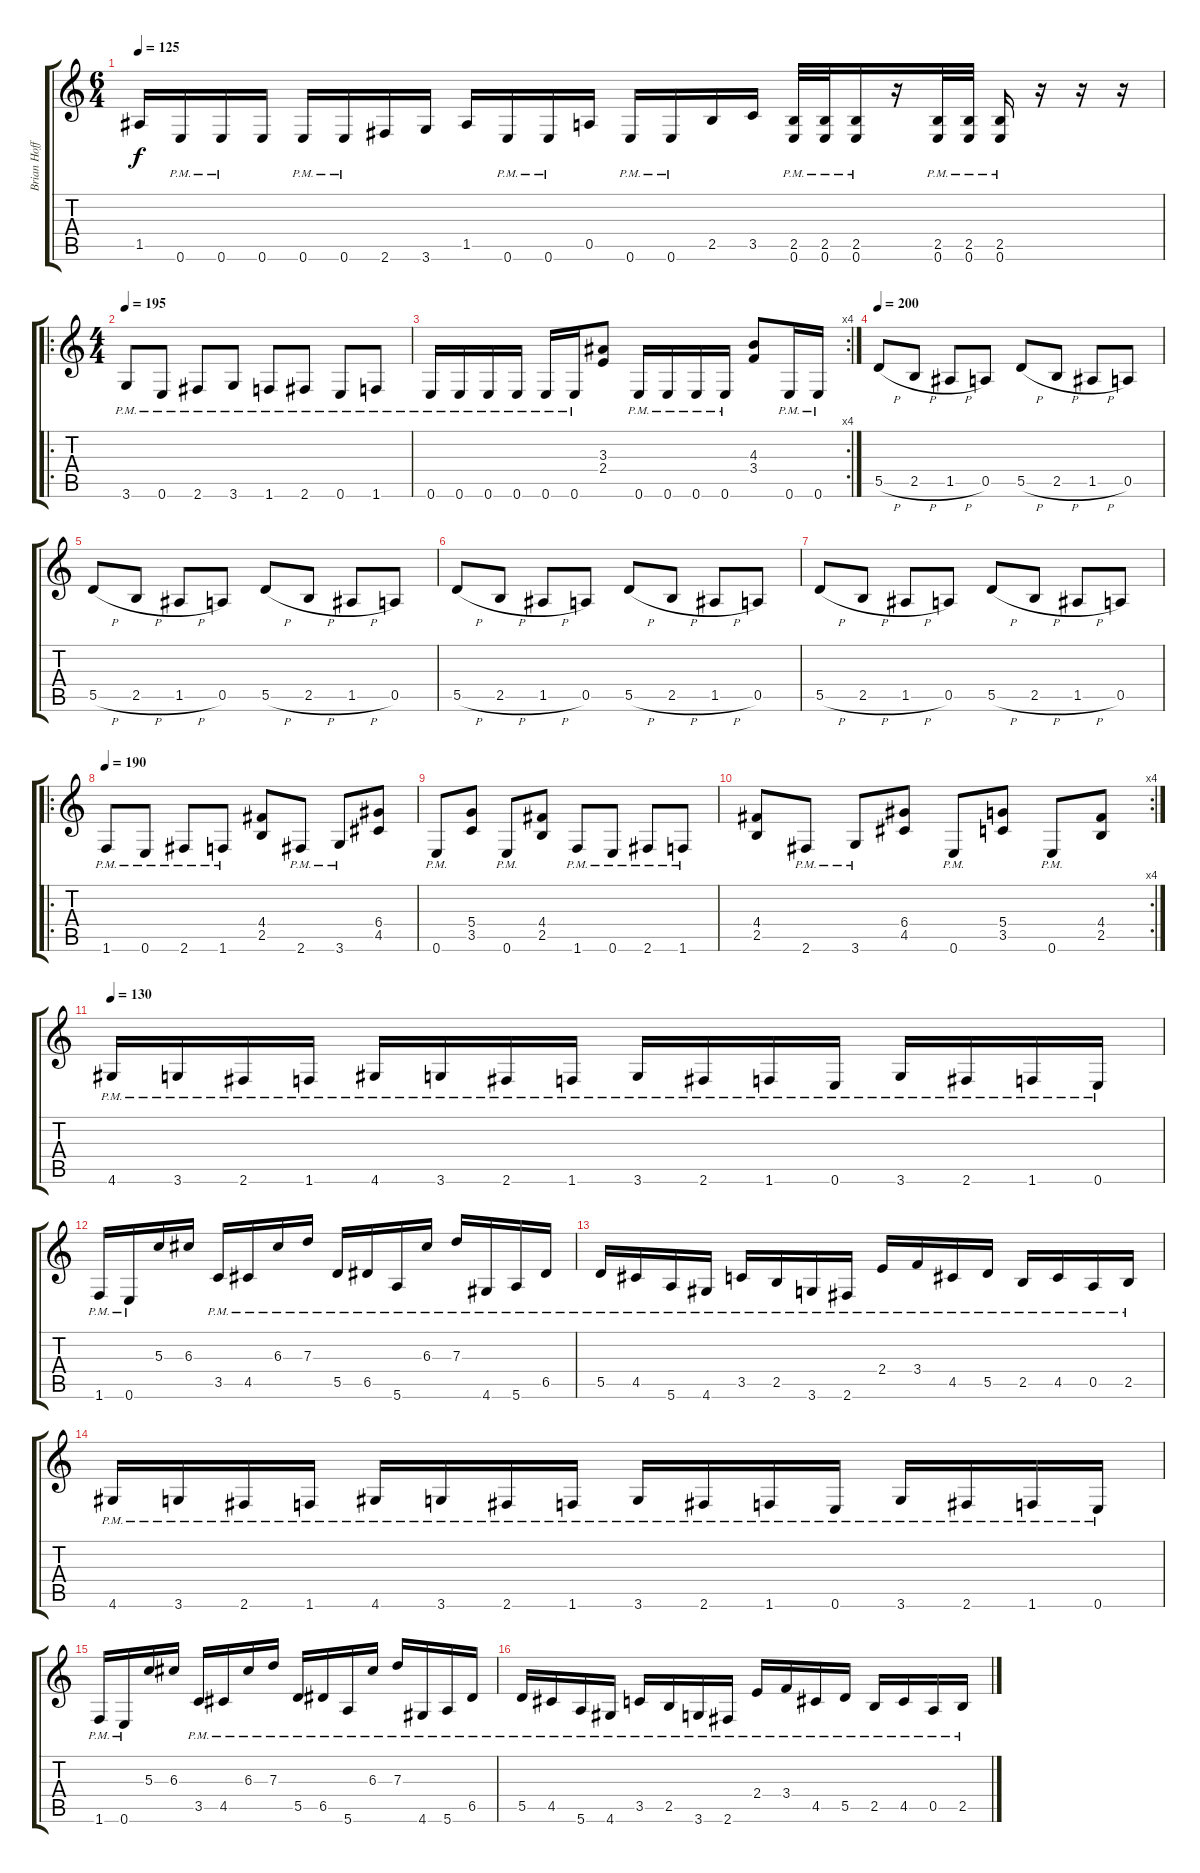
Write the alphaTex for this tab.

\track ("Brian Hoffman" "Brian Hoff") {instrument distortionguitar}
\staff {score tabs}
\tuning (E4 B3 G3 D3 A2 E2) {hide}
\ts (6 4)
\tempo 125
\clef g2
\ks c
1.5.16{dy f} 0.6{pm}.16 0.6{pm}.16 0.6.16 0.6{pm}.16 0.6{pm}.16 2.6.16 3.6.16 1.5.16 0.6{pm}.16 0.6{pm}.16 0.5.16 0.6{pm}.16 0.6{pm}.16 2.5.16 3.5.16 (2.5{pm} 0.6{pm}).32 (2.5{pm} 0.6{pm}).32 (2.5{pm} 0.6{pm}).16 r.16 (2.5{pm} 0.6{pm}).32 (2.5{pm} 0.6{pm}).32 (2.5{pm} 0.6{pm}).16 r.16 r.16 r.16 |
\ro
\ts (4 4)
\tempo 195
3.6{pm}.8 0.6{pm}.8 2.6{pm}.8 3.6{pm}.8 1.6{pm}.8 2.6{pm}.8 0.6{pm}.8 1.6{pm}.8 |
\rc 4
0.6{pm}.16 0.6{pm}.16 0.6{pm}.16 0.6{pm}.16 0.6{pm}.16 0.6{pm}.16 (3.3 2.4).8 0.6{pm}.16 0.6{pm}.16 0.6{pm}.16 0.6{pm}.16 (4.3 3.4).8 0.6{pm}.16 0.6{pm}.16 |
\tempo 200
5.5{h}.8 2.5{h}.8 1.5{h}.8 0.5.8 5.5{h}.8 2.5{h}.8 1.5{h}.8 0.5.8 |
5.5{h}.8 2.5{h}.8 1.5{h}.8 0.5.8 5.5{h}.8 2.5{h}.8 1.5{h}.8 0.5.8 |
5.5{h}.8 2.5{h}.8 1.5{h}.8 0.5.8 5.5{h}.8 2.5{h}.8 1.5{h}.8 0.5.8 |
5.5{h}.8 2.5{h}.8 1.5{h}.8 0.5.8 5.5{h}.8 2.5{h}.8 1.5{h}.8 0.5.8 |
\ro
\tempo 190
1.6{pm}.8 0.6{pm}.8 2.6{pm}.8 1.6{pm}.8 (4.4 2.5).8 2.6{pm}.8 3.6{pm}.8 (6.4 4.5).8 |
0.6{pm}.8 (5.4 3.5).8 0.6{pm}.8 (4.4 2.5).8 1.6{pm}.8 0.6{pm}.8 2.6{pm}.8 1.6{pm}.8 |
\rc 4
(4.4 2.5).8 2.6{pm}.8 3.6{pm}.8 (6.4 4.5).8 0.6{pm}.8 (5.4 3.5).8 0.6{pm}.8 (4.4 2.5).8 |
\tempo 130
4.6{pm}.16 3.6{pm}.16 2.6{pm}.16 1.6{pm}.16 4.6{pm}.16 3.6{pm}.16 2.6{pm}.16 1.6{pm}.16 3.6{pm}.16 2.6{pm}.16 1.6{pm}.16 0.6{pm}.16 3.6{pm}.16 2.6{pm}.16 1.6{pm}.16 0.6{pm}.16 |
1.6{pm}.16 0.6{pm}.16 5.3.16 6.3.16 3.5{pm}.16 4.5{pm}.16 6.3{pm}.16 7.3{pm}.16 5.5{pm}.16 6.5{pm}.16 5.6{pm}.16 6.3{pm}.16 7.3{pm}.16 4.6{pm}.16 5.6{pm}.16 6.5{pm}.16 |
5.5{pm}.16 4.5{pm}.16 5.6{pm}.16 4.6{pm}.16 3.5{pm}.16 2.5{pm}.16 3.6{pm}.16 2.6{pm}.16 2.4{pm}.16 3.4{pm}.16 4.5{pm}.16 5.5{pm}.16 2.5{pm}.16 4.5{pm}.16 0.5{pm}.16 2.5{pm}.16 |
4.6{pm}.16 3.6{pm}.16 2.6{pm}.16 1.6{pm}.16 4.6{pm}.16 3.6{pm}.16 2.6{pm}.16 1.6{pm}.16 3.6{pm}.16 2.6{pm}.16 1.6{pm}.16 0.6{pm}.16 3.6{pm}.16 2.6{pm}.16 1.6{pm}.16 0.6{pm}.16 |
1.6{pm}.16 0.6{pm}.16 5.3.16 6.3.16 3.5{pm}.16 4.5{pm}.16 6.3{pm}.16 7.3{pm}.16 5.5{pm}.16 6.5{pm}.16 5.6{pm}.16 6.3{pm}.16 7.3{pm}.16 4.6{pm}.16 5.6{pm}.16 6.5{pm}.16 |
5.5{pm}.16 4.5{pm}.16 5.6{pm}.16 4.6{pm}.16 3.5{pm}.16 2.5{pm}.16 3.6{pm}.16 2.6{pm}.16 2.4{pm}.16 3.4{pm}.16 4.5{pm}.16 5.5{pm}.16 2.5{pm}.16 4.5{pm}.16 0.5{pm}.16 2.5{pm}.16
